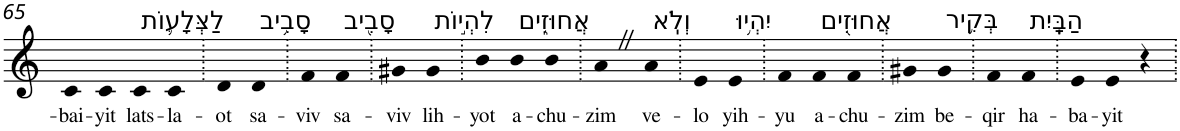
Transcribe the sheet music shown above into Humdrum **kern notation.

**kern	**text
*part1	*part1
*staff1	*staff1
*I"Piano	*
*I'Pno	*
!!LO:PB:g=z
*clefG2	*
*k[]	*
=65	=65
!	!LO:LY:b
4c	-bai-
!	!LO:LY:b
4c	-yit
!LO:TX:a:t=לַצְּלָע֛וֹת	!
!	!LO:LY:b
4c	lats-
!	!LO:LY:b
4c	-la-
=66.	=66.
!	!LO:LY:b
4d	-ot
!LO:TX:a:t=סָבִ֥יב	!
!	!LO:LY:b
4d	sa-
=67.	=67.
!	!LO:LY:b
4f	-viv
!LO:TX:a:t=סָבִ֖יב	!
!	!LO:LY:b
4f	sa-
=68.	=68.
!	!LO:LY:b
4g#X	-viv
!LO:TX:a:t=לִהְי֣וֹת	!
!	!LO:LY:b
4g#	lih-
=69.	=69.
!	!LO:LY:b
4b	-yot
!LO:TX:a:t=אֲחוּזִ֑ים	!
!	!LO:LY:b
4b	a-
!	!LO:LY:b
4b	-chu-
=70.	=70.
!	!LO:LY:b
4aZ	-zim
!LO:TX:a:t=וְלֹֽא	!
!	!LO:LY:b
4a	ve-
=71.	=71.
!	!LO:LY:b
4e	-lo
!LO:TX:a:t=יִהְי֥וּ	!
!	!LO:LY:b
4e	yih-
=72.	=72.
!	!LO:LY:b
4f	-yu
!LO:TX:a:t=אֲחוּזִ֖ים	!
!	!LO:LY:b
4f	a-
!	!LO:LY:b
4f	-chu-
=73.	=73.
!	!LO:LY:b
4g#X	-zim
!LO:TX:a:t=בְּקִ֥יר	!
!	!LO:LY:b
4g#	be-
=74.	=74.
!	!LO:LY:b
4f	-qir
!LO:TX:a:t=הַבָּֽיִת	!
!	!LO:LY:b
4f	ha-
=75.	=75.
!	!LO:LY:b
4e	-ba-
!	!LO:LY:b
4e	-yit
4r	.
=.	=.
*-	*-
